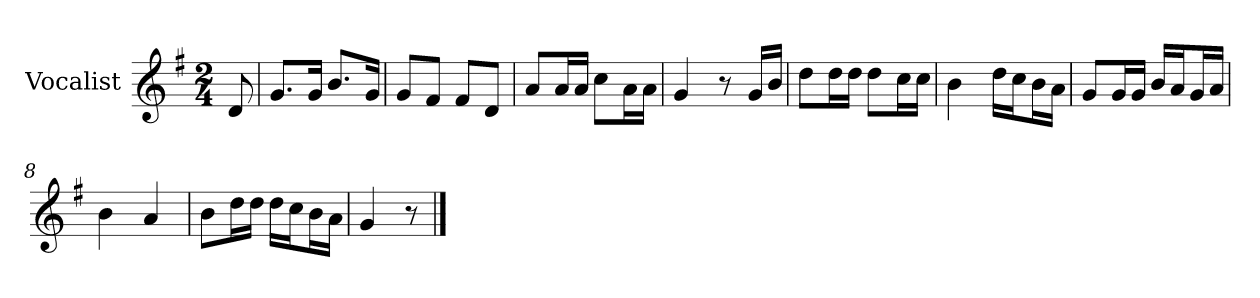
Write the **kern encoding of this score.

**kern
*part1
*staff1
*I"Vocalist
*k[f#]
*G:
*M2/4
=
8d
=1
8.gL
16gJk
8.bL
16gJk
=2
8gL
8f#J
8f#L
8dJ
=3
8aL
16aL
16aJJ
8ccL
16aL
16aJJ
=4
4g
8r
16gLL
16bJJ
=5
8ddL
16ddL
16ddJJ
8ddL
16ccL
16ccJJ
=6
4b
16ddLL
16ccJ
16bL
16aJJ
=7
8gL
16gL
16gJJ
16bLL
16aJ
16gL
16aJJ
=8
4b
4a
=9
8bL
16ddL
16ddJJ
16ddLL
16ccJ
16bL
16aJJ
=10
4g
8r
==
*-
